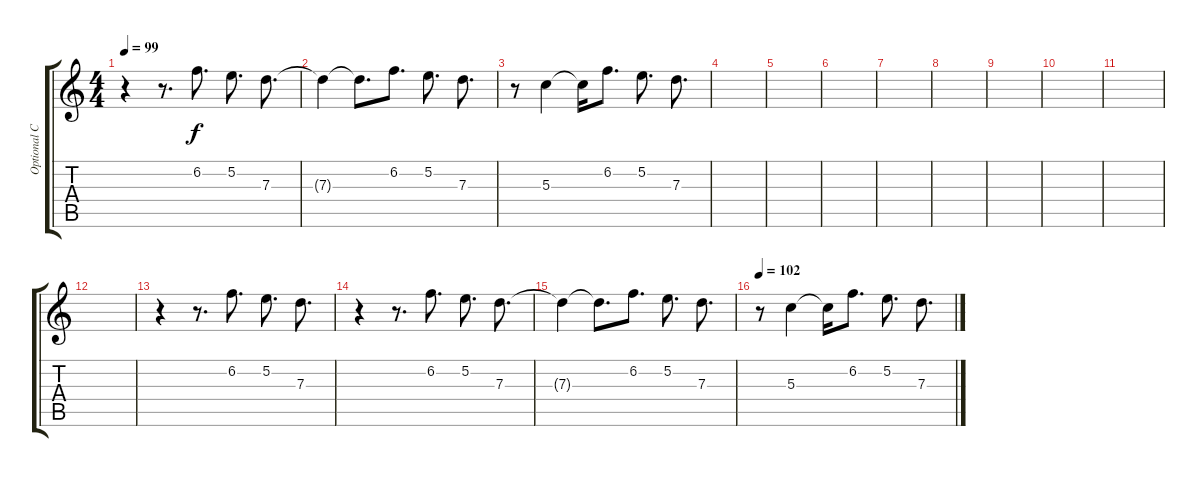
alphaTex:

\track ("Optional Clean" "Optional C") {instrument electricguitarclean}
\staff {score tabs}
\tuning (E4 B3 G3 D3 A2 E2) {hide}
\ts (4 4)
\tempo 99
\clef g2
\ks c
r.4{dy f} r.8{d} 6.2.8{d} 5.2.8{d} 7.3.8{d} |
7.3{t}.4 7.3{t}.8{d} 6.2.8{d} 5.2.8{d} 7.3.8{d} |
r.8 5.3.4 5.3{t}.16 6.2.8{d} 5.2.8{d} 7.3.8{d} |
|
|
|
|
|
|
|
|
|
r.4 r.8{d} 6.2.8{d} 5.2.8{d} 7.3.8{d} |
r.4 r.8{d} 6.2.8{d} 5.2.8{d} 7.3.8{d} |
7.3{t}.4 7.3{t}.8{d} 6.2.8{d} 5.2.8{d} 7.3.8{d} |
\tempo 102
r.8 5.3.4 5.3{t}.16 6.2.8{d} 5.2.8{d} 7.3.8{d}
